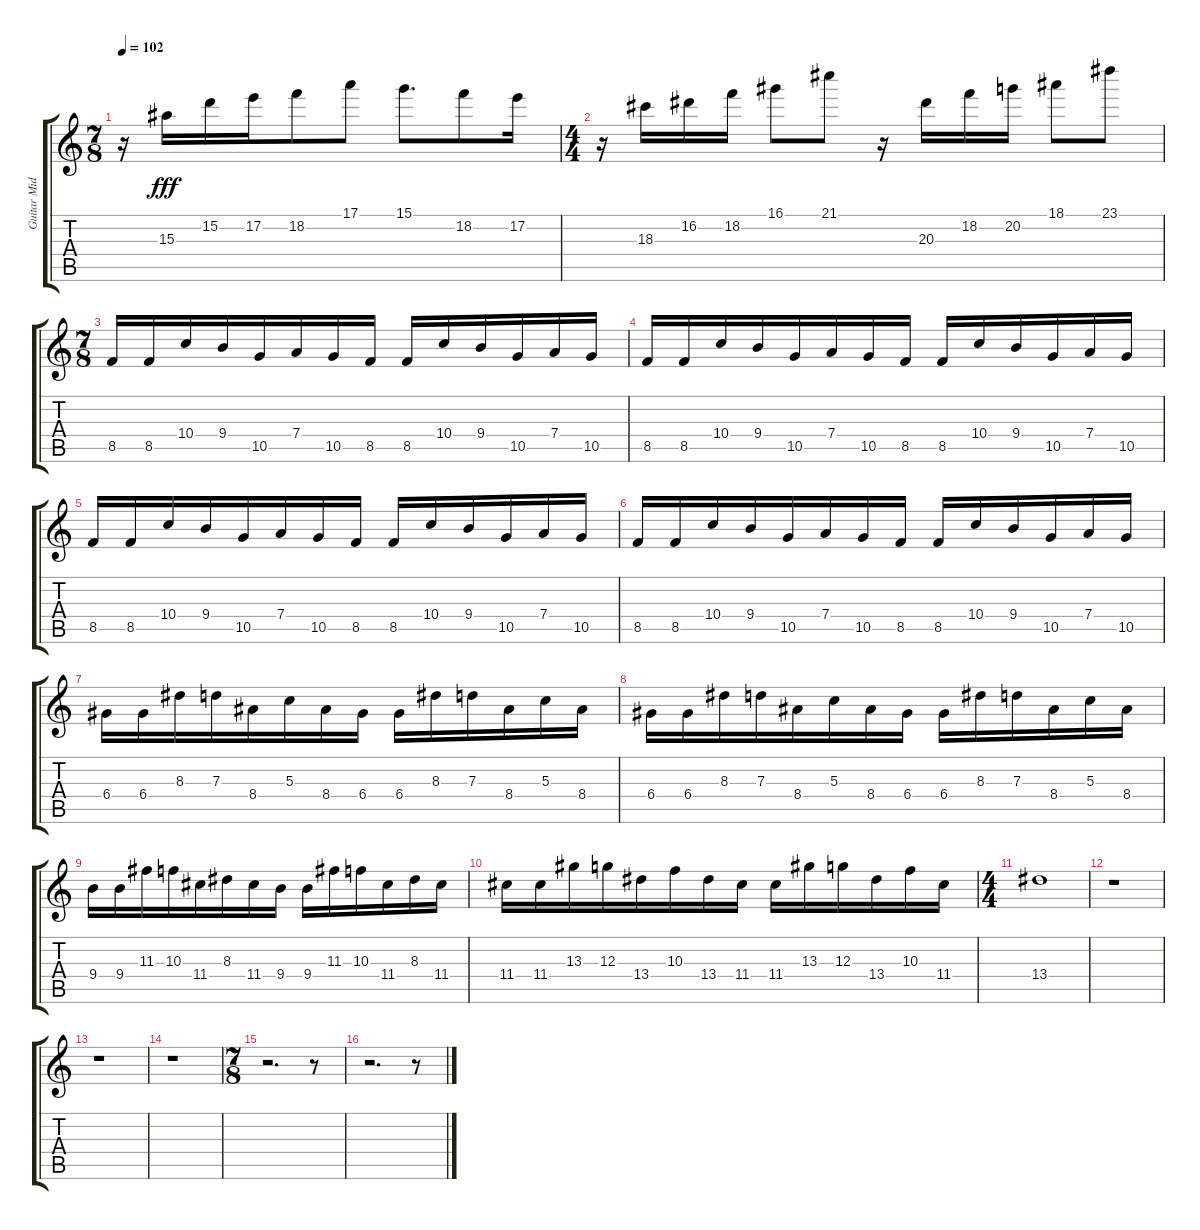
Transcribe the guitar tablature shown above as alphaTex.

\track ("Guitar Mid" "Guitar Mid") {instrument distortionguitar}
\staff {score tabs}
\tuning (E4 B3 G3 D3 A2 E2) {hide}
\ts (7 8)
\tempo 102
\clef g2
\ks c
r.16{dy fff} 15.3.16 15.2.16 17.2.16 18.2.8 17.1.8 15.1.8{d} 18.2.8 17.2.16 |
\ts (4 4)
r.16 18.3.16 16.2.16 18.2.16 16.1.8 21.1.8 r.16 20.3.16 18.2.16 20.2.16 18.1.8 23.1.8 |
\ts (7 8)
8.5.16 8.5.16 10.4.16 9.4.16 10.5.16 7.4.16 10.5.16 8.5.16 8.5.16 10.4.16 9.4.16 10.5.16 7.4.16 10.5.16 |
8.5.16 8.5.16 10.4.16 9.4.16 10.5.16 7.4.16 10.5.16 8.5.16 8.5.16 10.4.16 9.4.16 10.5.16 7.4.16 10.5.16 |
8.5.16 8.5.16 10.4.16 9.4.16 10.5.16 7.4.16 10.5.16 8.5.16 8.5.16 10.4.16 9.4.16 10.5.16 7.4.16 10.5.16 |
8.5.16 8.5.16 10.4.16 9.4.16 10.5.16 7.4.16 10.5.16 8.5.16 8.5.16 10.4.16 9.4.16 10.5.16 7.4.16 10.5.16 |
6.4.16 6.4.16 8.3.16 7.3.16 8.4.16 5.3.16 8.4.16 6.4.16 6.4.16 8.3.16 7.3.16 8.4.16 5.3.16 8.4.16 |
6.4.16 6.4.16 8.3.16 7.3.16 8.4.16 5.3.16 8.4.16 6.4.16 6.4.16 8.3.16 7.3.16 8.4.16 5.3.16 8.4.16 |
9.4.16 9.4.16 11.3.16 10.3.16 11.4.16 8.3.16 11.4.16 9.4.16 9.4.16 11.3.16 10.3.16 11.4.16 8.3.16 11.4.16 |
11.4.16 11.4.16 13.3.16 12.3.16 13.4.16 10.3.16 13.4.16 11.4.16 11.4.16 13.3.16 12.3.16 13.4.16 10.3.16 11.4.16 |
\ts (4 4)
13.4.1 |
r.1 |
r.1 |
r.1 |
\ts (7 8)
r.2{d} r.8 |
r.2{d} r.8
